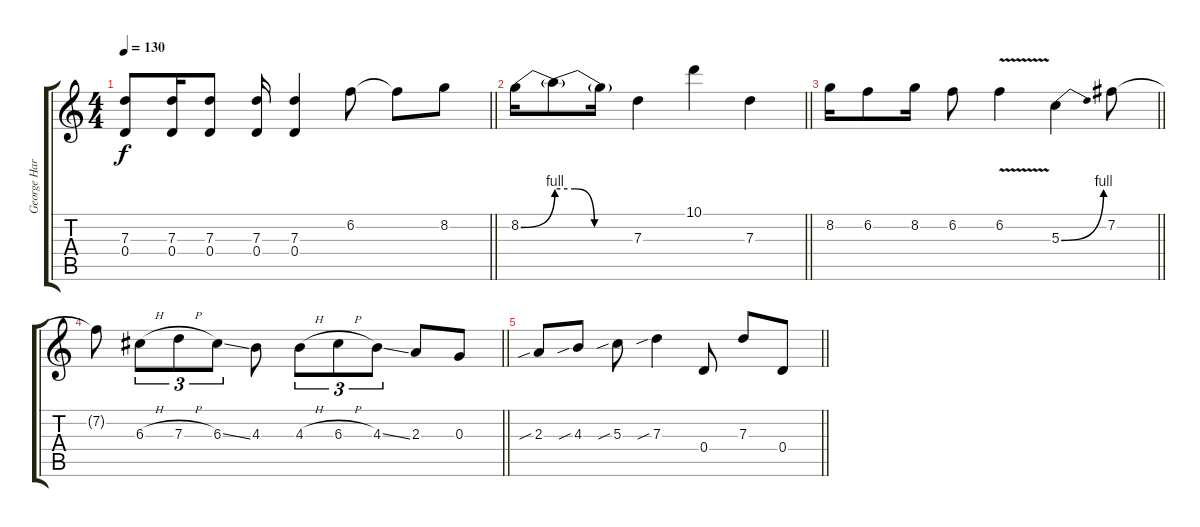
\track ("George Harrison" "George Har") {instrument distortionguitar}
\staff {score tabs}
\tuning (E4 B3 G3 D3 A2 E2) {hide}
\ts (4 4)
\tempo 130
\clef g2
\barLineRight lightlight
\ks c
(7.3 0.4).8{dy f} (7.3 0.4).16 (7.3 0.4).8 (7.3 0.4).16 (7.3 0.4).4 6.2.8 6.2{t}.8 8.2.8 |
\barLineRight lightlight
8.2{be (bend 0 0 60 4)}.16 8.2{be (custom 0 4 15 4 30 0 60 0) t}.8 8.2{t}.16 7.3.4 10.1.4 7.3.4 |
\barLineRight lightlight
8.2.16 6.2.8 8.2.16 6.2.8 6.2{v}.4 5.3{be (bend 0 0 60 4)}.4 7.2.8 |
\barLineRight lightlight
7.2{t}.8 6.3{h}.8{tu (3 2)} 7.3{h}.8{tu (3 2)} 6.3{ss}.8{tu (3 2)} 4.3.8 4.3{h}.8{tu (3 2)} 6.3{h}.8{tu (3 2)} 4.3{ss}.8{tu (3 2)} 2.3.8 0.3.8 |
\barLineRight lightlight
2.3{sib}.8 4.3{sib}.8 5.3{sib}.8 7.3{sib}.4 0.4.8 7.3.8 0.4.8
